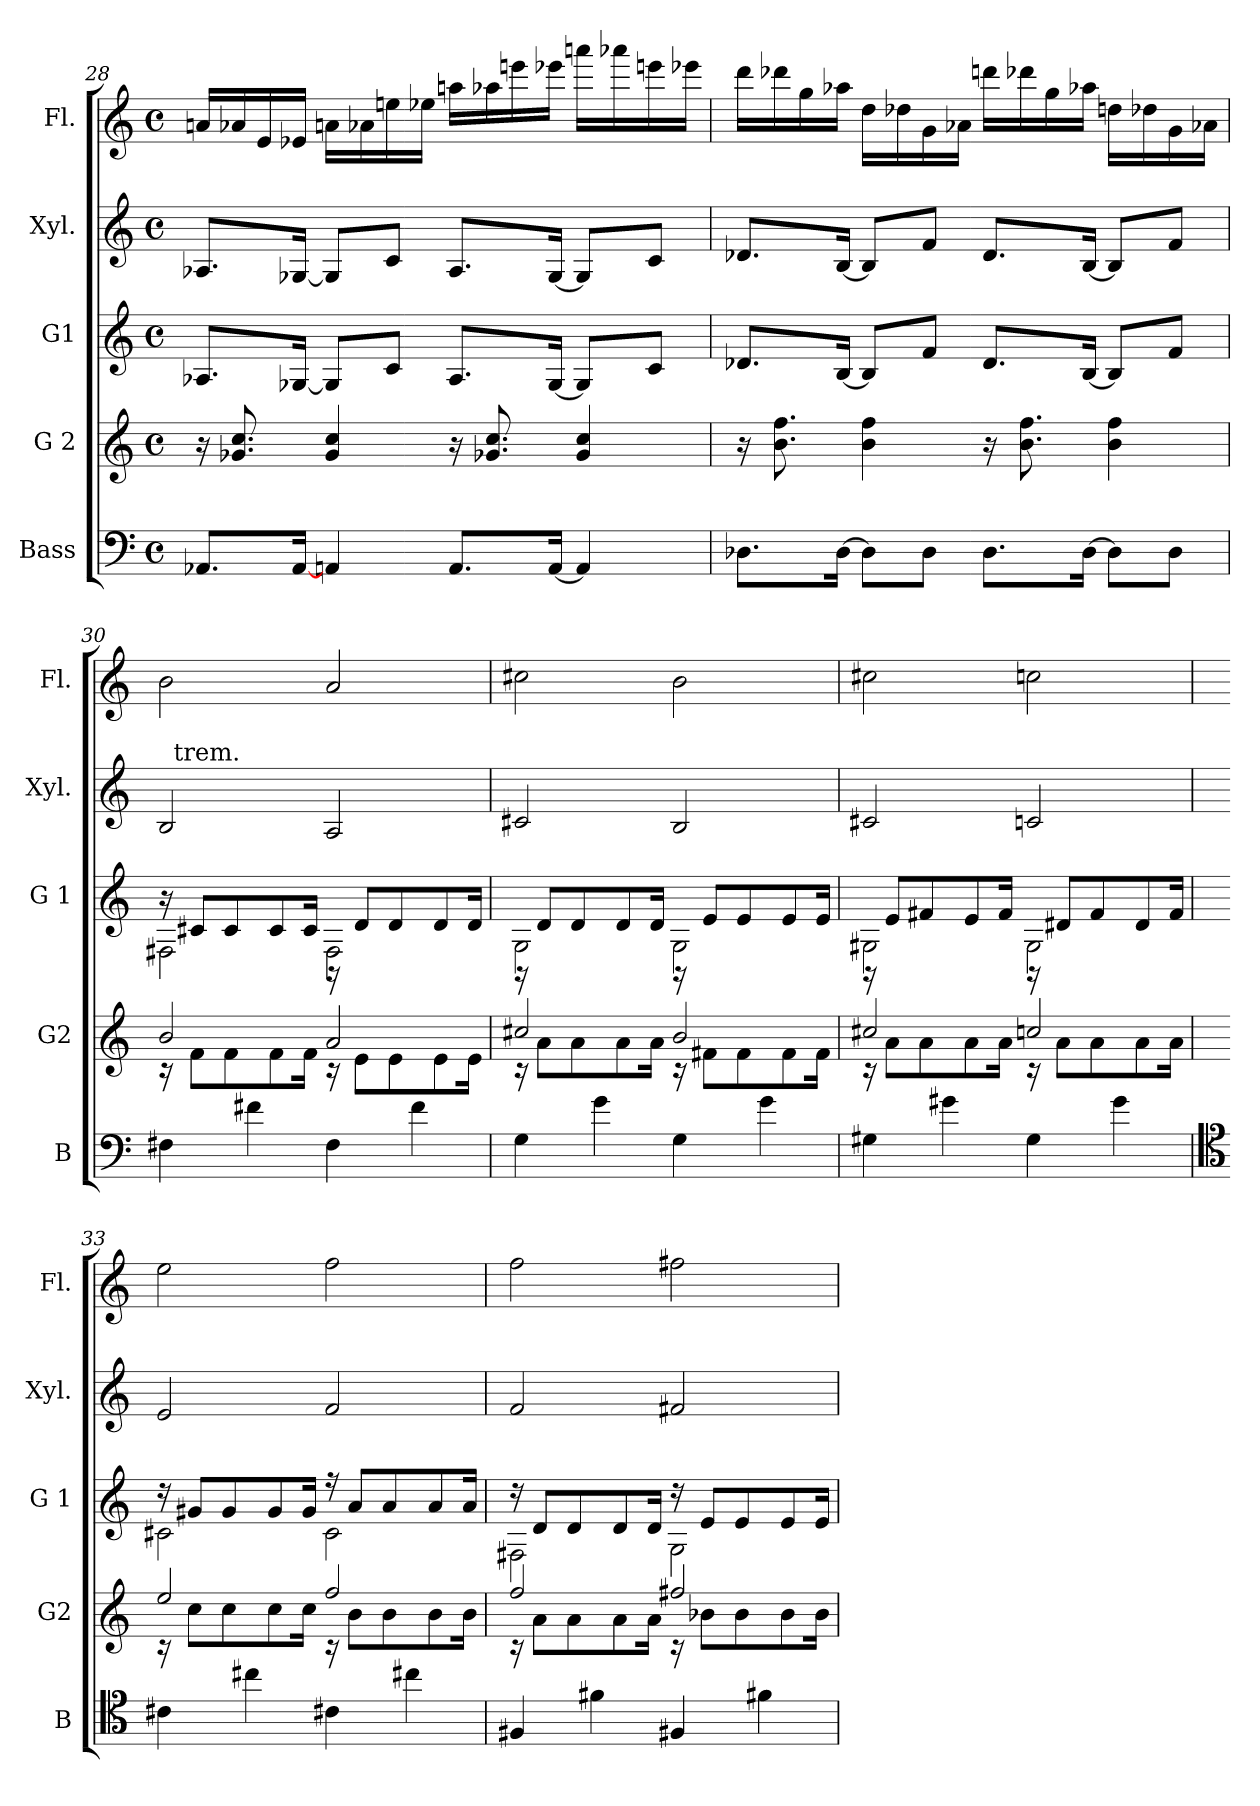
**kern	**kern	**kern	**kern	**kern
*part5	*part4	*part3	*part2	*part1
*staff5	*staff4	*staff3	*staff2	*staff1
*I"Bass	*I"G 2	*I"G1	*I"Xyl.	*I"Fl.
*I'B	*I'G2	*I'G 1	*I'Xyl.	*I'Fl.
*clefF4	*clefG2	*clefG2	*clefG2	*clefG2
*ITrd7c12	*ITrd7c12	*ITrd7c12	*	*
*k[]	*k[]	*k[]	*k[]	*k[]
*C:	*C:	*C:	*C:	*C:
*M4/4	*M4/4	*M4/4	*M4/4	*M4/4
*met(c)	*met(c)	*met(c)	*met(c)	*met(c)
=28	=28	=28	=28	=28
8.AAA-X/L	16r	8.AA-X/L	8.A-X/L	16an/LL
.	8.G-X/ 8.c/	.	.	16a-X/
.	.	.	.	16e/
[16AAA-/Jk	.	[16GG-X/Jk	[16G-X/Jk	16e-X/JJ
4AAA/	4G-/ 4c/	8GG-/L]	8G-/L]	16an\LL
.	.	.	.	16a-X\
.	.	8C/J	8c/J	16een\
.	.	.	.	16ee-X\JJ
8.AAA/L	16r	8.AA-/L	8.A-/L	16aan\LL
.	8.G-X/ 8.c/	.	.	16aa-X\
.	.	.	.	16eeen\
[16AAA/Jk	.	[16GG-/Jk	[16G-/Jk	16eee-X\JJ
4AAA/]	4G-/ 4c/	8GG-/L]	8G-/L]	16aaan\LL
.	.	.	.	16aaa-X\
.	.	8C/J	8c/J	16eeen\
.	.	.	.	16eee-X\JJ
!!LO:PB:g=z
=29	=29	=29	=29	=29
8.DD-X\L	16r	8.D-X/L	8.d-X/L	16ddd\LL
.	8.B\ 8.f\	.	.	16ddd-X\
.	.	.	.	16gg\
[16DD-\Jk	.	[16BB/Jk	[16B/Jk	16aa-X\JJ
8DD-\L]	4B\ 4f\	8BB/L]	8B/L]	16dd\LL
.	.	.	.	16dd-X\
8DD-\J	.	8F/J	8f/J	16g\
.	.	.	.	16a-X\JJ
8.DD-\L	16r	8.D-/L	8.d-/L	16ddd\LL
.	8.B\ 8.f\	.	.	16ddd-X\
.	.	.	.	16gg\
[16DD-\Jk	.	[16BB/Jk	[16B/Jk	16aa-X\JJ
8DD-\L]	4B\ 4f\	8BB/L]	8B/L]	16dd\LL
.	.	.	.	16dd-X\
8DD-\J	.	8F/J	8f/J	16g\
.	.	.	.	16a-X\JJ
=30	=30	=30	=30	=30
*	*^	*^	*^	*
4FF#X\	2B/	16rc	2FF#X\	16ra	2B/	32ryy	2b\
!	!	!	!	!	!	!LO:TX:a:t=trem.	!
.	.	.	.	.	.	2ryy	.
.	.	8F\L	.	8C#X/L	.	.	.
.	.	8F\	.	8C#/	.	.	.
4F#X\	.	.	.	.	.	.	.
.	.	8F\	.	8C#/	.	.	.
.	.	16F\Jk	.	16C#/Jk	.	.	.
4FF#\	2A/	16rc	2FF#\	16r	2A/	.	2a/
.	.	.	.	.	.	4...ryy	.
.	.	8E\L	.	8D/L	.	.	.
.	.	8E\	.	8D/	.	.	.
4F#\	.	.	.	.	.	.	.
.	.	8E\	.	8D/	.	.	.
.	.	16E\Jk	.	16D/Jk	.	.	.
*	*	*	*	*	*v	*v	*
!!LO:LB:g=z
=31	=31	=31	=31	=31	=31	=31
4GG\	2c#X/	16rc	2GG\	16r	2c#X/	2cc#X\
.	.	8A\L	.	8D/L	.	.
.	.	8A\	.	8D/	.	.
4G\	.	.	.	.	.	.
.	.	8A\	.	8D/	.	.
.	.	16A\Jk	.	16D/Jk	.	.
4GG\	2B/	16rc	2GG\	16r	2B/	2b\
.	.	8F#X\L	.	8E/L	.	.
.	.	8F#\	.	8E/	.	.
4G\	.	.	.	.	.	.
.	.	8F#\	.	8E/	.	.
.	.	16F#\Jk	.	16E/Jk	.	.
=32	=32	=32	=32	=32	=32	=32
4GG#X\	2c#X/	16rc	2GG#X\	16r	2c#X/	2cc#X\
.	.	8A\L	.	8E/L	.	.
.	.	8A\	.	8F#X/	.	.
4G#X\	.	.	.	.	.	.
.	.	8A\	.	8E/	.	.
.	.	16A\Jk	.	16F#/Jk	.	.
4GG#\	2cn/	16rc	2GG#\	16r	2cn/	2ccn\
.	.	8A\L	.	8D#X/L	.	.
.	.	8A\	.	8F#/	.	.
4G#\	.	.	.	.	.	.
.	.	8A\	.	8D#/	.	.
.	.	16A\Jk	.	16F#/Jk	.	.
!!LO:PB:g=z
=33	=33	=33	=33	=33	=33	=33
*clefC4	*	*	*	*	*	*
4C#X\	2e/	16rc	2C#X\	16rdd	2e/	2ee\
.	.	8c\L	.	8G#X/L	.	.
.	.	8c\	.	8G#/	.	.
4c#X\	.	.	.	.	.	.
.	.	8c\	.	8G#/	.	.
.	.	16c\Jk	.	16G#/Jk	.	.
4C#X\	2f/	16rc	2C#\	16ree	2f/	2ff\
.	.	8B\L	.	8A/L	.	.
.	.	8B\	.	8A/	.	.
4c#X\	.	.	.	.	.	.
.	.	8B\	.	8A/	.	.
.	.	16B\Jk	.	16A/Jk	.	.
=34	=34	=34	=34	=34	=34	=34
4FF#X/	2f/	16rc	2FF#X\	16rcc	2f/	2ff\
.	.	8A\L	.	8D/L	.	.
.	.	8A\	.	8D/	.	.
4F#X\	.	.	.	.	.	.
.	.	8A\	.	8D/	.	.
.	.	16A\Jk	.	16D/Jk	.	.
4FF#X/	2f#X/	16rc	2GG\	16rcc	2f#X/	2ff#X\
.	.	8B-X\L	.	8E/L	.	.
.	.	8B-\	.	8E/	.	.
4F#X\	.	.	.	.	.	.
.	.	8B-\	.	8E/	.	.
.	.	16B-\Jk	.	16E/Jk	.	.
*	*v	*v	*	*	*	*
*	*	*v	*v	*	*
=	=	=	=	=
*-	*-	*-	*-	*-
